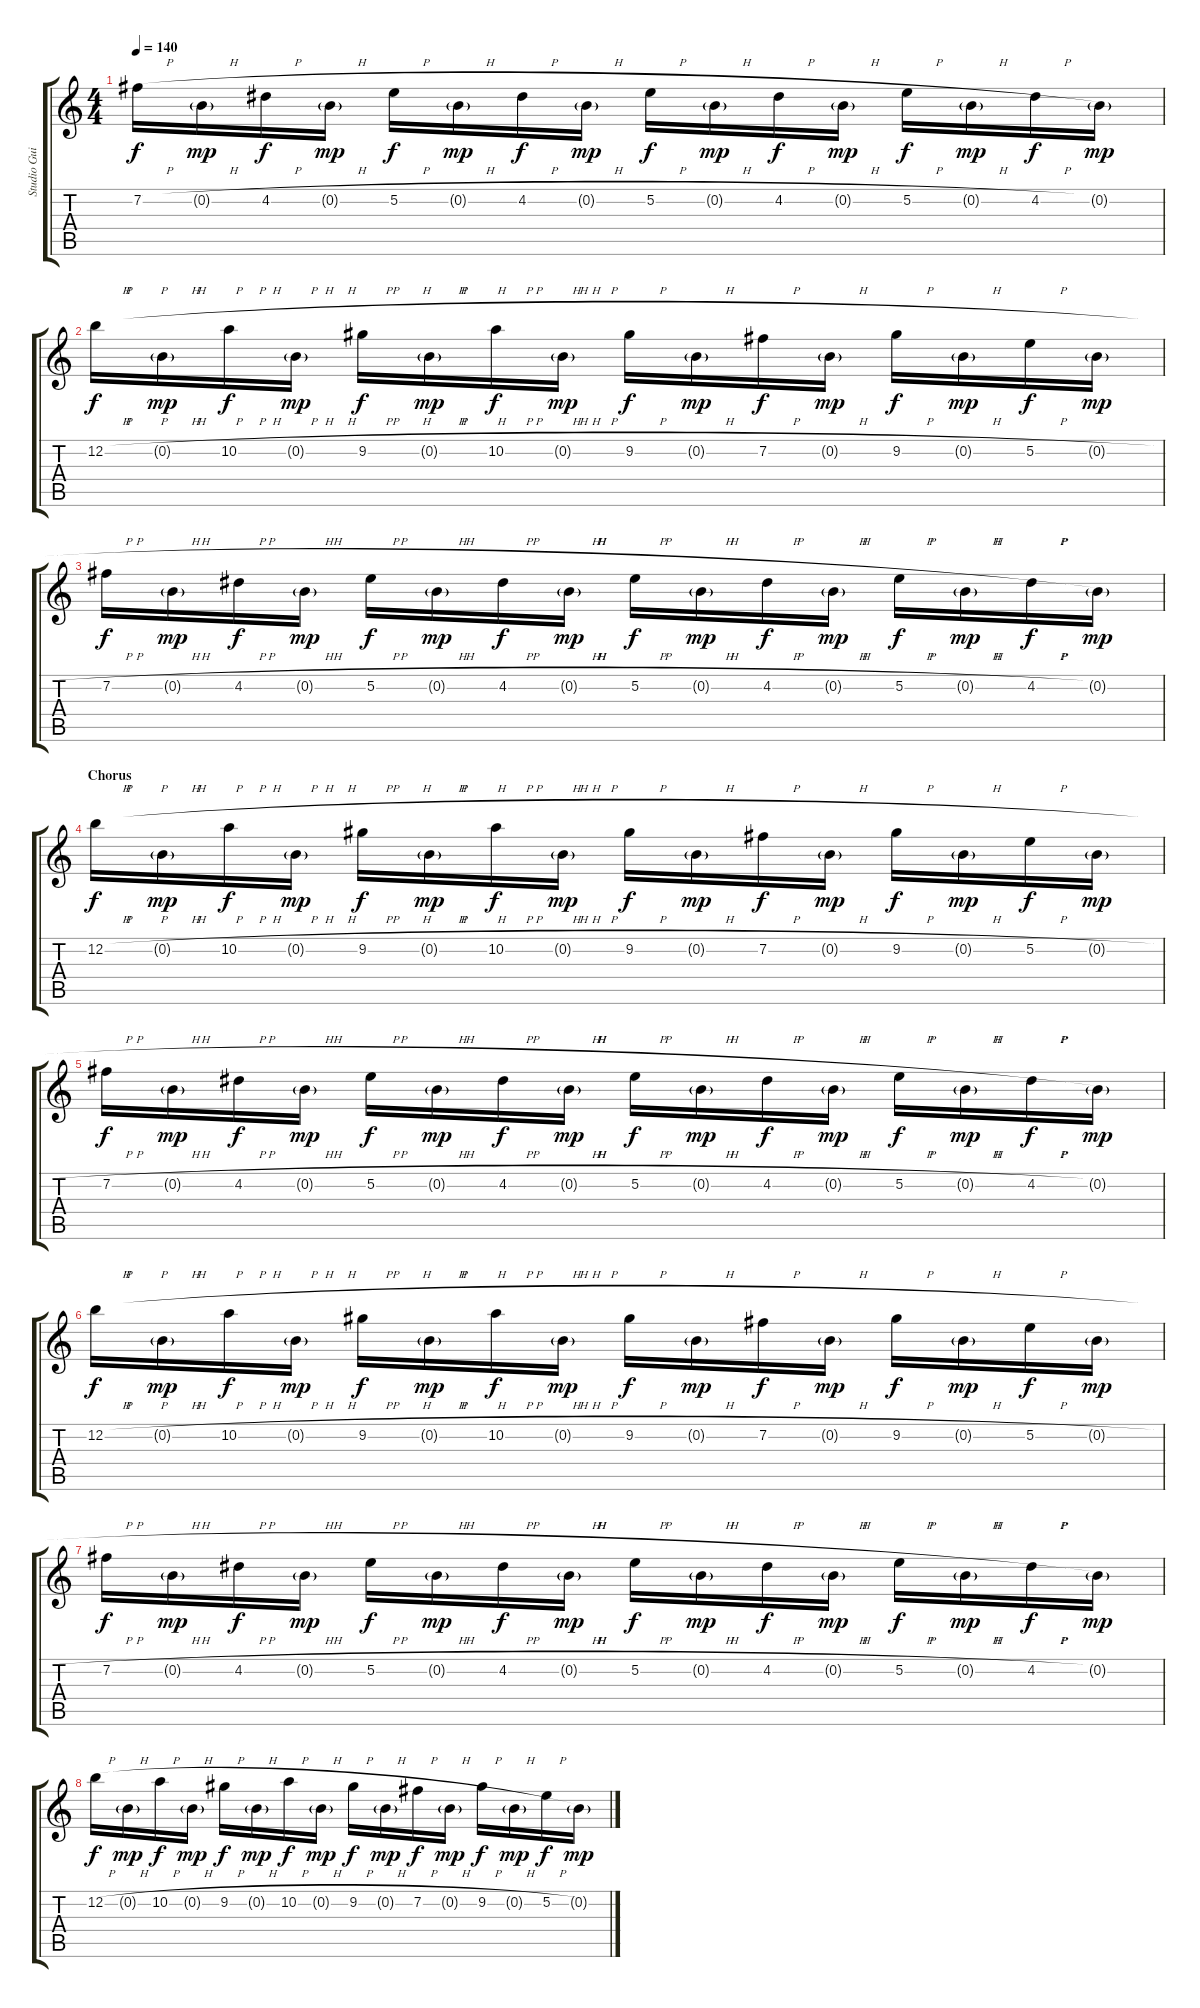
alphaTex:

\track ("Studio Guitar" "Studio Gui") {instrument distortionguitar}
\staff {score tabs}
\tuning (E4 B3 G3 D3 A2 E2) {hide}
\ts (4 4)
\tempo 140
\clef g2
\ks c
7.2{h}.16{dy f} 0.2{h g}.16{dy mp} 4.2{h}.16{dy f} 0.2{h g}.16{dy mp} 5.2{h}.16{dy f} 0.2{h g}.16{dy mp} 4.2{h}.16{dy f} 0.2{h g}.16{dy mp} 5.2{h}.16{dy f} 0.2{h g}.16{dy mp} 4.2{h}.16{dy f} 0.2{h g}.16{dy mp} 5.2{h}.16{dy f} 0.2{h g}.16{dy mp} 4.2{h}.16{dy f} 0.2{g}.16{dy mp} |
12.2{h}.16{dy f} 0.2{h g}.16{dy mp} 10.2{h}.16{dy f} 0.2{h g}.16{dy mp} 9.2{h}.16{dy f} 0.2{h g}.16{dy mp} 10.2{h}.16{dy f} 0.2{h g}.16{dy mp} 9.2{h}.16{dy f} 0.2{h g}.16{dy mp} 7.2{h}.16{dy f} 0.2{h g}.16{dy mp} 9.2{h}.16{dy f} 0.2{h g}.16{dy mp} 5.2{h}.16{dy f} 0.2{h g}.16{dy mp} |
7.2{h}.16{dy f} 0.2{h g}.16{dy mp} 4.2{h}.16{dy f} 0.2{h g}.16{dy mp} 5.2{h}.16{dy f} 0.2{h g}.16{dy mp} 4.2{h}.16{dy f} 0.2{h g}.16{dy mp} 5.2{h}.16{dy f} 0.2{h g}.16{dy mp} 4.2{h}.16{dy f} 0.2{h g}.16{dy mp} 5.2{h}.16{dy f} 0.2{h g}.16{dy mp} 4.2{h}.16{dy f} 0.2{g}.16{dy mp} |
\section ("" "Chorus")
12.2{h}.16{dy f} 0.2{h g}.16{dy mp} 10.2{h}.16{dy f} 0.2{h g}.16{dy mp} 9.2{h}.16{dy f} 0.2{h g}.16{dy mp} 10.2{h}.16{dy f} 0.2{h g}.16{dy mp} 9.2{h}.16{dy f} 0.2{h g}.16{dy mp} 7.2{h}.16{dy f} 0.2{h g}.16{dy mp} 9.2{h}.16{dy f} 0.2{h g}.16{dy mp} 5.2{h}.16{dy f} 0.2{h g}.16{dy mp} |
7.2{h}.16{dy f} 0.2{h g}.16{dy mp} 4.2{h}.16{dy f} 0.2{h g}.16{dy mp} 5.2{h}.16{dy f} 0.2{h g}.16{dy mp} 4.2{h}.16{dy f} 0.2{h g}.16{dy mp} 5.2{h}.16{dy f} 0.2{h g}.16{dy mp} 4.2{h}.16{dy f} 0.2{h g}.16{dy mp} 5.2{h}.16{dy f} 0.2{h g}.16{dy mp} 4.2{h}.16{dy f} 0.2{g}.16{dy mp} |
12.2{h}.16{dy f} 0.2{h g}.16{dy mp} 10.2{h}.16{dy f} 0.2{h g}.16{dy mp} 9.2{h}.16{dy f} 0.2{h g}.16{dy mp} 10.2{h}.16{dy f} 0.2{h g}.16{dy mp} 9.2{h}.16{dy f} 0.2{h g}.16{dy mp} 7.2{h}.16{dy f} 0.2{h g}.16{dy mp} 9.2{h}.16{dy f} 0.2{h g}.16{dy mp} 5.2{h}.16{dy f} 0.2{h g}.16{dy mp} |
7.2{h}.16{dy f} 0.2{h g}.16{dy mp} 4.2{h}.16{dy f} 0.2{h g}.16{dy mp} 5.2{h}.16{dy f} 0.2{h g}.16{dy mp} 4.2{h}.16{dy f} 0.2{h g}.16{dy mp} 5.2{h}.16{dy f} 0.2{h g}.16{dy mp} 4.2{h}.16{dy f} 0.2{h g}.16{dy mp} 5.2{h}.16{dy f} 0.2{h g}.16{dy mp} 4.2{h}.16{dy f} 0.2{g}.16{dy mp} |
12.2{h}.16{dy f} 0.2{h g}.16{dy mp} 10.2{h}.16{dy f} 0.2{h g}.16{dy mp} 9.2{h}.16{dy f} 0.2{h g}.16{dy mp} 10.2{h}.16{dy f} 0.2{h g}.16{dy mp} 9.2{h}.16{dy f} 0.2{h g}.16{dy mp} 7.2{h}.16{dy f} 0.2{h g}.16{dy mp} 9.2{h}.16{dy f} 0.2{h g}.16{dy mp} 5.2{h}.16{dy f} 0.2{h g}.16{dy mp}
